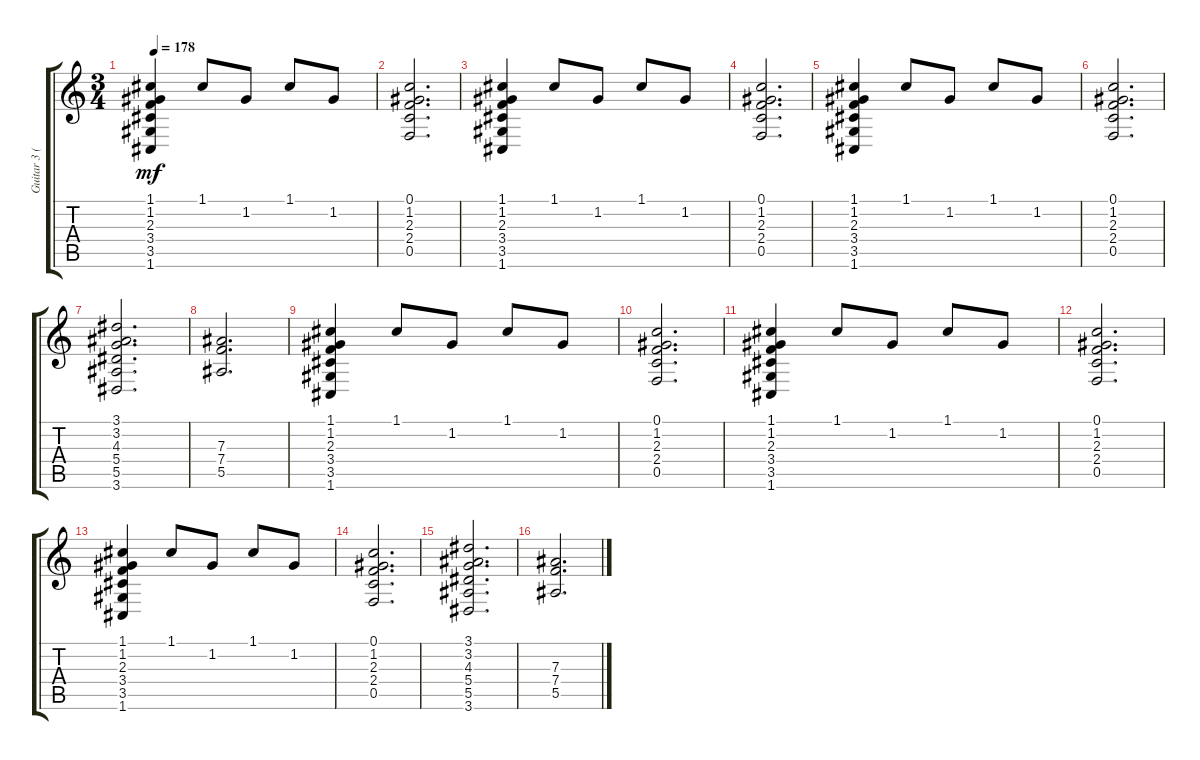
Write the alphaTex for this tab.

\track ("Guitar 3 (Rhytm)" "Guitar 3 (") {instrument distortionguitar}
\staff {score tabs}
\tuning (C4 G3 Eb3 Bb2 F2 C2) {hide}
\ts (3 4)
\tempo 178
\clef g2
\ks c
(1.1 1.2 2.3 3.4 3.5 1.6).4{dy mf volume 12 balance 8} 1.1.8 1.2.8 1.1.8 1.2.8 |
(0.1 1.2 2.3 2.4 0.5).2{d} |
(1.1 1.2 2.3 3.4 3.5 1.6).4 1.1.8 1.2.8 1.1.8 1.2.8 |
(0.1 1.2 2.3 2.4 0.5).2{d} |
(1.1 1.2 2.3 3.4 3.5 1.6).4 1.1.8 1.2.8 1.1.8 1.2.8 |
(0.1 1.2 2.3 2.4 0.5).2{d} |
(3.1 3.2 4.3 5.4 5.5 3.6).2{d} |
(7.3 7.4 5.5).2{d} |
(1.1 1.2 2.3 3.4 3.5 1.6).4 1.1.8 1.2.8 1.1.8 1.2.8 |
(0.1 1.2 2.3 2.4 0.5).2{d} |
(1.1 1.2 2.3 3.4 3.5 1.6).4 1.1.8 1.2.8 1.1.8 1.2.8 |
(0.1 1.2 2.3 2.4 0.5).2{d} |
(1.1 1.2 2.3 3.4 3.5 1.6).4 1.1.8 1.2.8 1.1.8 1.2.8 |
(0.1 1.2 2.3 2.4 0.5).2{d} |
(3.1 3.2 4.3 5.4 5.5 3.6).2{d} |
(7.3 7.4 5.5).2{d}
